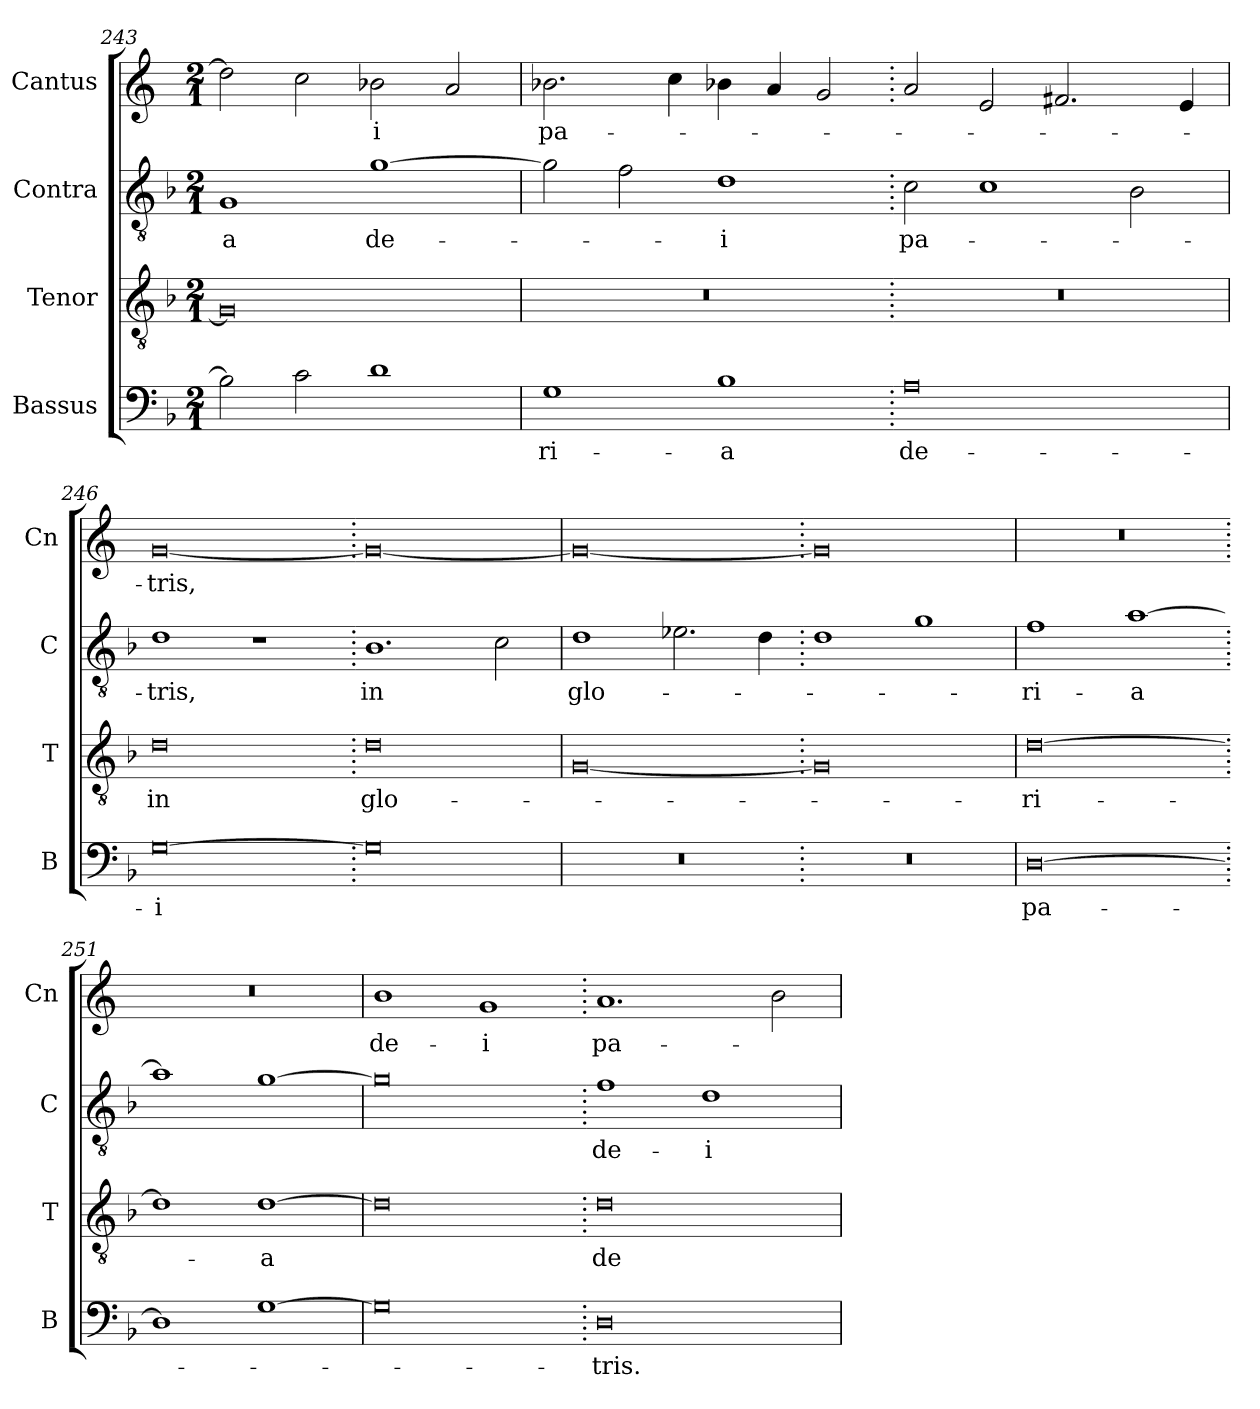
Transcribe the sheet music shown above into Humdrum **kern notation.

**kern	**text	**kern	**text	**kern	**text	**kern	**text
*part4	*part4	*part3	*part3	*part2	*part2	*part1	*part1
*staff4	*staff4	*staff3	*staff3	*staff2	*staff2	*staff1	*staff1
*I"Bassus	*	*I"Tenor	*	*I"Contra	*	*I"Cantus	*
*I'B	*	*I'T	*	*I'C	*	*I'Cn	*
*clefF4	*	*clefGv2	*	*clefGv2	*	*clefG2	*
*k[b-]	*	*k[b-]	*	*k[b-]	*	*k[]	*
*M2/1	*	*M2/1	*	*M2/1	*	*M2/1	*
=243	=243	=243	=243	=243	=243	=243	=243
2B-\]	.	0G]	.	1G	-a	2dd\]	.
2c\	.	.	.	.	.	2cc\	.
1d	.	.	.	[1g	de-	2b-X\	-i
.	.	.	.	.	.	2a/	.
=244	=244	=244	=244	=244	=244	=244	=244
1G	-ri-	0r	.	2g\]	.	2.b-X\	pa-
.	.	.	.	2f\	.	.	.
.	.	.	.	.	.	4cc\	.
1B-	-a	.	.	1d	-i	4b-X\	.
.	.	.	.	.	.	4a/	.
.	.	.	.	.	.	2g/	.
=245.	=245.	=245.	=245.	=245.	=245.	=245.	=245.
0A	de-	0r	.	2c\	pa-	2a/	.
.	.	.	.	1c	.	2e/	.
.	.	.	.	.	.	2.f#X/	.
.	.	.	.	2B-\	.	.	.
.	.	.	.	.	.	4e/	.
=246	=246	=246	=246	=246	=246	=246	=246
[0G	-i	0d	in	1d	-tris,	[0g	-tris,
.	.	.	.	1r	.	.	.
=247.	=247.	=247.	=247.	=247.	=247.	=247.	=247.
0G]	.	0d	glo-	1.B-	in	0g_	.
.	.	.	.	2c\	.	.	.
=248	=248	=248	=248	=248	=248	=248	=248
0r	.	[0G	.	1d	glo-	0g_	.
.	.	.	.	2.e-X\	.	.	.
.	.	.	.	4d\	.	.	.
=249.	=249.	=249.	=249.	=249.	=249.	=249.	=249.
0r	.	0G]	.	1d	.	0g]	.
.	.	.	.	1g	.	.	.
=250	=250	=250	=250	=250	=250	=250	=250
[0D	pa-	[0d	-ri-	1f	-ri-	0r	.
.	.	.	.	[1a	-a	.	.
=251.	=251.	=251.	=251.	=251.	=251.	=251.	=251.
1D]	.	1d]	.	1a]	.	0r	.
[1G	.	[1d	-a	[1g	.	.	.
=252	=252	=252	=252	=252	=252	=252	=252
0G]	.	0d]	.	0g]	.	1b	de-
.	.	.	.	.	.	1g	-i
=253.	=253.	=253.	=253.	=253.	=253.	=253.	=253.
0D	-tris.	0d	de-	1f	de-	1.a	pa-
.	.	.	.	1d	-i	.	.
.	.	.	.	.	.	2b\	.
=	=	=	=	=	=	=	=
*-	*-	*-	*-	*-	*-	*-	*-
